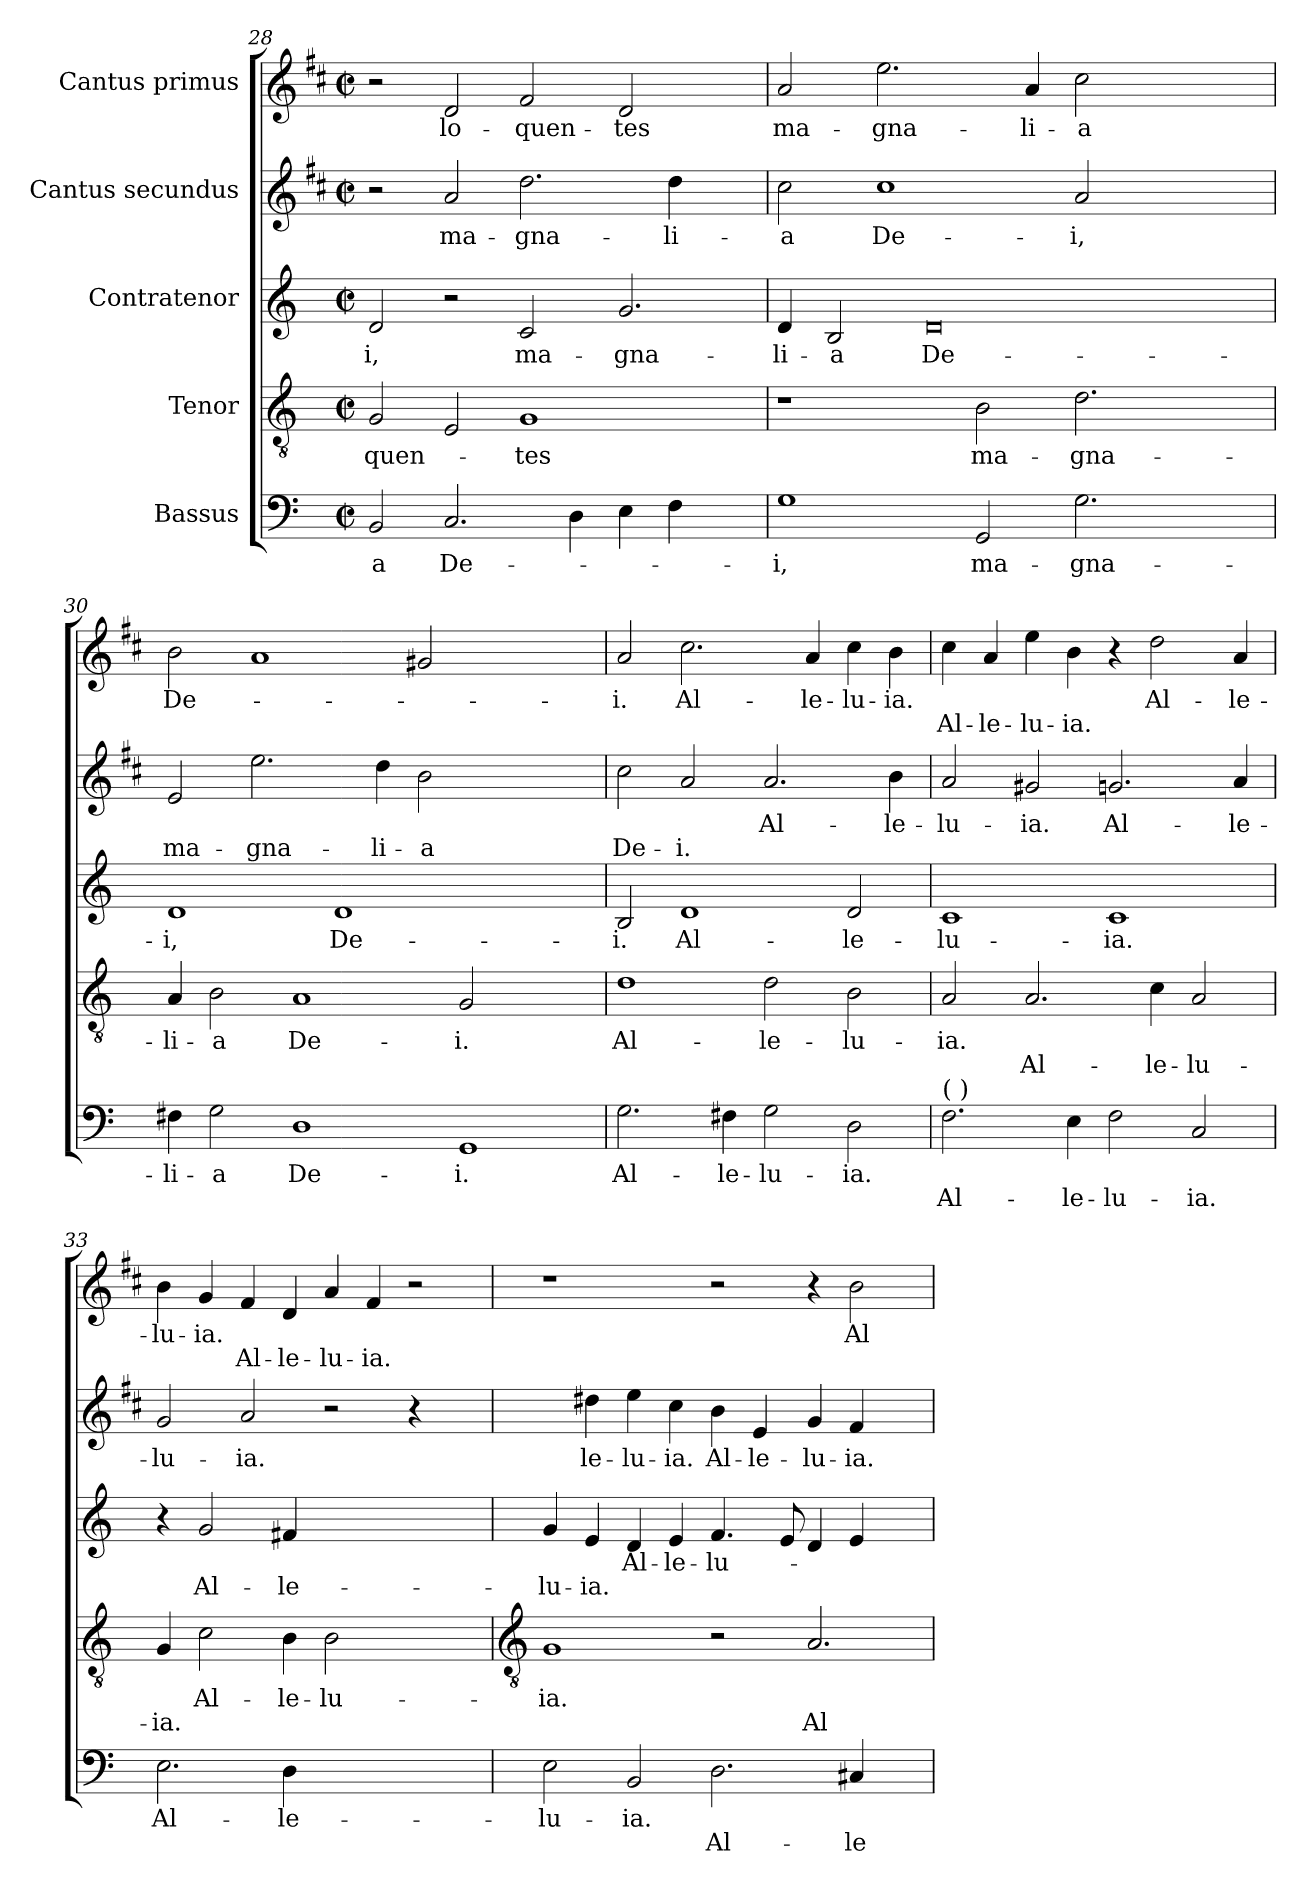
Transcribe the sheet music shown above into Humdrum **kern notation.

**kern	**text	**text	**kern	**text	**text	**kern	**text	**text	**kern	**text	**text	**kern	**text	**text
*part5	*part5	*part5	*part4	*part4	*part4	*part3	*part3	*part3	*part2	*part2	*part2	*part1	*part1	*part1
*staff5	*staff5	*staff5	*staff4	*staff4	*staff4	*staff3	*staff3	*staff3	*staff2	*staff2	*staff2	*staff1	*staff1	*staff1
*I"Bassus	*	*	*I"Tenor	*	*	*I"Contratenor	*	*	*I"Cantus secundus	*	*	*I"Cantus primus	*	*
!!LO:LB:g=z
*clefF4	*	*	*clefGv2	*	*	*clefG2	*	*	*clefG2	*	*	*clefG2	*	*
*	*	*	*	*	*	*	*	*	*ITrd1c2	*	*	*ITrd1c2	*	*
*k[]	*	*	*k[]	*	*	*k[]	*	*	*k[]	*	*	*k[]	*	*
*C:	*	*	*C:	*	*	*C:	*	*	*C:	*	*	*C:	*	*
*M4/2	*	*	*M4/2	*	*	*M4/2	*	*	*M4/2	*	*	*M4/2	*	*
*met(c|)	*	*	*met(c|)	*	*	*met(c|)	*	*	*met(c|)	*	*	*met(c|)	*	*
=28	=28	=28	=28	=28	=28	=28	=28	=28	=28	=28	=28	=28	=28	=28
!	!LO:LY:b	!	!	!LO:LY:b	!	!	!LO:LY:b	!	!	!	!	!	!	!
2BB	-a	.	2G	-quen-	.	2d	-i,	.	2r	.	.	2r	.	.
!	!LO:LY:b	!	!	!	!	!	!	!	!	!LO:LY:b	!	!	!LO:LY:b	!
2.C	De-	.	2E	.	.	2r	.	.	2g	ma-	.	2c	lo-	.
!	!	!	!	!LO:LY:b	!	!	!LO:LY:b	!	!	!LO:LY:b	!	!	!LO:LY:b	!
.	.	.	1G	-tes	.	2c	ma-	.	2.cc	-gna-	.	2e	-quen-	.
4D	.	.	.	.	.	.	.	.	.	.	.	.	.	.
!	!	!	!	!	!	!	!LO:LY:b	!	!	!	!	!	!LO:LY:b	!
4E	.	.	.	.	.	2.g	-gna-	.	.	.	.	2c	-tes	.
!	!	!	!	!	!	!	!	!	!	!LO:LY:b	!	!	!	!
4F	.	.	.	.	.	.	.	.	4cc	-li-	.	.	.	.
4ryy	.	.	4ryy	.	.	.	.	.	4ryy	.	.	4ryy	.	.
=29	=29	=29	=29	=29	=29	=29	=29	=29	=29	=29	=29	=29	=29	=29
!	!LO:LY:b	!	!	!	!	!	!LO:LY:b	!	!	!LO:LY:b	!	!	!LO:LY:b	!
1G	-i,	.	1r	.	.	4d	-li-	.	2b	-a	.	2g	ma-	.
!	!	!	!	!	!	!	!LO:LY:b	!	!	!	!	!	!	!
.	.	.	.	.	.	2B	-a	.	.	.	.	.	.	.
!	!	!	!	!	!	!	!	!	!	!LO:LY:b	!	!	!LO:LY:b	!
.	.	.	.	.	.	.	.	.	1b	De-	.	2.dd	-gna-	.
!	!	!	!	!	!	!	!LO:LY:b	!	!	!	!	!	!	!
.	.	.	.	.	.	0d	De-	.	.	.	.	.	.	.
!	!LO:LY:b	!	!	!LO:LY:b	!	!	!	!	!	!	!	!	!	!
2GG	ma-	.	2B	ma-	.	.	.	.	.	.	.	.	.	.
!	!	!	!	!	!	!	!	!	!	!	!	!	!LO:LY:b	!
.	.	.	.	.	.	.	.	.	.	.	.	4g	-li-	.
!	!LO:LY:b	!	!	!LO:LY:b	!	!	!	!	!	!LO:LY:b	!	!	!LO:LY:b	!
2.G	-gna-	.	2.d	-gna-	.	.	.	.	2g	-i,	.	2b	-a	.
.	.	.	.	.	.	.	.	.	2.ryy	.	.	2.ryy	.	.
2ryy	.	.	2ryy	.	.	.	.	.	.	.	.	.	.	.
=30	=30	=30	=30	=30	=30	=30	=30	=30	=30	=30	=30	=30	=30	=30
!	!LO:LY:b	!	!	!LO:LY:b	!	!	!LO:LY:b	!	!	!	!LO:LY:b	!	!LO:LY:b	!
4F#X	-li-	.	4A	-li-	.	1d	-i,	.	2d	.	ma-	2a	De-	.
!	!LO:LY:b	!	!	!LO:LY:b	!	!	!	!	!	!	!	!	!	!
2G	-a	.	2B	-a	.	.	.	.	.	.	.	.	.	.
!	!	!	!	!	!	!	!	!	!	!	!LO:LY:b	!	!	!
.	.	.	.	.	.	.	.	.	2.dd	.	-gna-	1g	.	.
!	!LO:LY:b	!	!	!LO:LY:b	!	!	!	!	!	!	!	!	!	!
1D	De-	.	1A	De-	.	.	.	.	.	.	.	.	.	.
!	!	!	!	!	!	!	!LO:LY:b	!	!	!	!	!	!	!
.	.	.	.	.	.	1d	De-	.	.	.	.	.	.	.
!	!	!	!	!	!	!	!	!	!	!	!LO:LY:b	!	!	!
.	.	.	.	.	.	.	.	.	4cc	.	-li-	.	.	.
!	!	!	!	!	!	!	!	!	!	!	!LO:LY:b	!	!	!
.	.	.	.	.	.	.	.	.	2a	.	-a	2f#X	.	.
!	!LO:LY:b	!	!	!LO:LY:b	!	!	!	!	!	!	!	!	!	!
1GG	-i.	.	2G	-i.	.	.	.	.	.	.	.	.	.	.
.	.	.	.	.	.	2.ryy	.	.	2.ryy	.	.	2.ryy	.	.
.	.	.	2ryy	.	.	.	.	.	.	.	.	.	.	.
=31	=31	=31	=31	=31	=31	=31	=31	=31	=31	=31	=31	=31	=31	=31
!	!LO:LY:b	!	!	!LO:LY:b	!	!	!LO:LY:b	!	!	!	!LO:LY:b	!	!LO:LY:b	!
2.G	Al-	.	1d	Al-	.	2B	-i.	.	2b	.	De-	2g	-i.	.
!	!	!	!	!	!	!	!LO:LY:b	!	!	!	!LO:LY:b	!	!LO:LY:b	!
.	.	.	.	.	.	1d	Al-	.	2g	.	-i.	2.b	Al-	.
!	!LO:LY:b	!	!	!	!	!	!	!	!	!	!	!	!	!
4F#X	-le-	.	.	.	.	.	.	.	.	.	.	.	.	.
!	!LO:LY:b	!	!	!LO:LY:b	!	!	!	!	!	!LO:LY:b	!	!	!	!
2G	-lu-	.	2d	-le-	.	.	.	.	2.g	Al-	.	.	.	.
!	!	!	!	!	!	!	!	!	!	!	!	!	!LO:LY:b	!
.	.	.	.	.	.	.	.	.	.	.	.	4g	-le-	.
!	!LO:LY:b	!	!	!LO:LY:b	!	!	!LO:LY:b	!	!	!	!	!	!LO:LY:b	!
2D	-ia.	.	2B	-lu-	.	2d	-le-	.	.	.	.	4b	-lu-	.
!	!	!	!	!	!	!	!	!	!	!LO:LY:b	!	!	!LO:LY:b	!
.	.	.	.	.	.	.	.	.	4a	-le-	.	4a	-ia.	.
=32	=32	=32	=32	=32	=32	=32	=32	=32	=32	=32	=32	=32	=32	=32
!LO:TX:a:t=(  )	!	!	!	!	!	!	!	!	!	!	!	!	!	!
!	!	!LO:LY:b	!	!LO:LY:b	!	!	!LO:LY:b	!	!	!LO:LY:b	!	!	!	!LO:LY:b
2.F	.	Al-	2A	-ia.	.	1c	-lu-	.	2g	-lu-	.	4b	.	Al-
!	!	!	!	!	!	!	!	!	!	!	!	!	!	!LO:LY:b
.	.	.	.	.	.	.	.	.	.	.	.	4g	.	-le-
!	!	!	!	!	!LO:LY:b	!	!	!	!	!LO:LY:b	!	!	!	!LO:LY:b
.	.	.	2.A	.	Al-	.	.	.	2f#X	-ia.	.	4dd	.	-lu-
!	!	!LO:LY:b	!	!	!	!	!	!	!	!	!	!	!	!LO:LY:b
4E	.	-le-	.	.	.	.	.	.	.	.	.	4a	.	-ia.
!	!	!LO:LY:b	!	!	!	!	!LO:LY:b	!	!	!LO:LY:b	!	!	!	!
2F	.	-lu-	.	.	.	1c	-ia.	.	2.fn	Al-	.	4r	.	.
!	!	!	!	!	!LO:LY:b	!	!	!	!	!	!	!	!LO:LY:b	!
.	.	.	4c	.	-le-	.	.	.	.	.	.	2cc	Al-	.
!	!	!LO:LY:b	!	!	!LO:LY:b	!	!	!	!	!	!	!	!	!
2C	.	-ia.	2A	.	-lu-	.	.	.	.	.	.	.	.	.
!	!	!	!	!	!	!	!	!	!	!LO:LY:b	!	!	!LO:LY:b	!
.	.	.	.	.	.	.	.	.	4g	-le-	.	4g	-le-	.
=33	=33	=33	=33	=33	=33	=33	=33	=33	=33	=33	=33	=33	=33	=33
!	!LO:LY:b	!	!	!	!LO:LY:b	!	!	!	!	!LO:LY:b	!	!	!LO:LY:b	!
2.E	Al-	.	4G	.	-ia.	4r	.	.	2f	-lu-	.	4a	-lu-	.
!	!	!	!	!LO:LY:b	!	!	!	!LO:LY:b	!	!	!	!	!LO:LY:b	!
.	.	.	2c	Al-	.	2g	.	Al-	.	.	.	4f	-ia.	.
!	!	!	!	!	!	!	!	!	!	!LO:LY:b	!	!	!	!LO:LY:b
.	.	.	.	.	.	.	.	.	2g	-ia.	.	4e	.	Al-
!	!LO:LY:b	!	!	!LO:LY:b	!	!	!	!LO:LY:b	!	!	!	!	!	!LO:LY:b
4D	-le-	.	4B	-le-	.	4f#X	.	-le-	.	.	.	4c	.	-le-
!	!	!	!	!LO:LY:b	!	!	!	!	!	!	!	!	!	!LO:LY:b
1ryy	.	.	2B	-lu-	.	1ryy	.	.	2r	.	.	4g	.	-lu-
!	!	!	!	!	!	!	!	!	!	!	!	!	!	!LO:LY:b
.	.	.	.	.	.	.	.	.	.	.	.	4e	.	-ia.
.	.	.	2ryy	.	.	.	.	.	4r	.	.	2r	.	.
!	!	!	!	!	!	!	!	!	!	!LO:LY:b	!	!	!	!
.	.	.	.	.	.	.	.	.	[4ddyy	Al-	.	.	.	.
!!LO:LB:g=z
=34	=34	=34	=34	=34	=34	=34	=34	=34	=34	=34	=34	=34	=34	=34
*	*	*	*clefGv2	*	*	*	*	*	*	*	*	*	*	*
!	!LO:LY:b	!	!	!LO:LY:b	!	!	!	!LO:LY:b	!	!	!	!	!	!
2E	-lu-	.	1G	-ia.	.	4g	.	-lu-	4ddyy]	.	.	1r	.	.
!	!	!	!	!	!	!	!	!LO:LY:b	!	!LO:LY:b	!	!	!	!
.	.	.	.	.	.	4e	.	-ia.	4cc#X	-le-	.	.	.	.
!	!LO:LY:b	!	!	!	!	!	!LO:LY:b	!	!	!LO:LY:b	!	!	!	!
2BB	-ia.	.	.	.	.	4d	Al-	.	4dd	-lu-	.	.	.	.
!	!	!	!	!	!	!	!LO:LY:b	!	!	!LO:LY:b	!	!	!	!
.	.	.	.	.	.	4e	-le-	.	4b	-ia.	.	.	.	.
!	!	!LO:LY:b	!	!	!	!	!LO:LY:b	!	!	!LO:LY:b	!	!	!	!
2.D	.	Al-	2r	.	.	4.f	-lu-	.	4a	Al-	.	2r	.	.
!	!	!	!	!	!	!	!	!	!	!LO:LY:b	!	!	!	!
.	.	.	.	.	.	.	.	.	4d	-le-	.	.	.	.
.	.	.	.	.	.	8e	.	.	.	.	.	.	.	.
!	!	!	!	!	!LO:LY:b	!	!	!	!	!LO:LY:b	!	!	!	!
.	.	.	2.A	.	Al-	4d	.	.	4f	-lu-	.	4r	.	.
!	!	!LO:LY:b	!	!	!	!	!	!	!	!LO:LY:b	!	!	!LO:LY:b	!
4C#X	.	-le-	.	.	.	4e	.	.	4e	-ia.	.	2a	Al-	.
4ryy	.	.	.	.	.	4ryy	.	.	4ryy	.	.	.	.	.
=	=	=	=	=	=	=	=	=	=	=	=	=	=	=
*-	*-	*-	*-	*-	*-	*-	*-	*-	*-	*-	*-	*-	*-	*-
